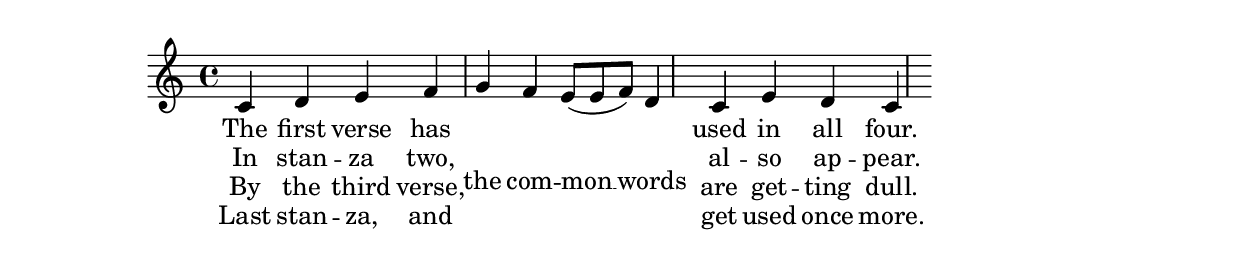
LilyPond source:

%% DO NOT EDIT this file manually; it is automatically
%% generated from LSR http://lsr.dsi.unimi.it
%% Make any changes in LSR itself, or in Documentation/snippets/new/ ,
%% and then run scripts/auxiliar/makelsr.py
%%
%% This file is in the public domain.
\version "2.14.2"

\header {
  lsrtags = "vocal-music"

%% Translation of GIT committish: d5307870fe0ad47904daba73792c7e17b813737f
  texidocfr = "
Il arrive, dans certaines partitions vocales, que quelques paroles
soient communes à tous les couplets.  Cette partie commune peut peut se
présenter verticalement centrée, comme dans l'exemple suivant.

"
  doctitlefr = "Centrage vertical de paroles communes"

  texidoc = "
In a vocal piece where there are several (two,four or more) lines of
lyrics, and common lyrics for all voices at some point, these common
lyrics may be vertically centered regardingly, as shown in the
following example:

"
  doctitle = "Vertically centered common lyrics"
} % begin verbatim

\include "english.ly"
leftbrace = \markup { \override #'(font-encoding . fetaBraces) \lookup #"brace240" }
rightbrace = \markup { \rotate #180 \leftbrace }

dropLyrics =
{
    \override LyricText #'extra-offset = #'(0 . -5)
    \override LyricHyphen #'extra-offset = #'(0 . -5)
    \override LyricExtender #'extra-offset = #'(0 . -5)
}

raiseLyrics =
{
    \revert LyricText #'extra-offset
    \revert LyricHyphen #'extra-offset
    \revert LyricExtender #'extra-offset
}

skipFour = \repeat unfold 4 { \skip 8 }

lyricsA = \lyricmode { The first verse has \dropLyrics the com -- mon
__ words \raiseLyrics used in all four. }
lyricsB = \lyricmode { In stan -- za two, \skipFour al -- so ap -- pear. }
lyricsC = \lyricmode { By the third verse, \skipFour are get -- ting dull. }
lyricsD = \lyricmode { Last stan -- za, and \skipFour get used once more. }

melody = \relative c' { c4 d e f g f e8( e f) d4 c e d c }

\score
{
        <<
                \new Voice = m \melody
                \new Lyrics \lyricsto m \lyricsA
                \new Lyrics \lyricsto m \lyricsB
                \new Lyrics \lyricsto m \lyricsC
                \new Lyrics \lyricsto m \lyricsD
        >>
}

